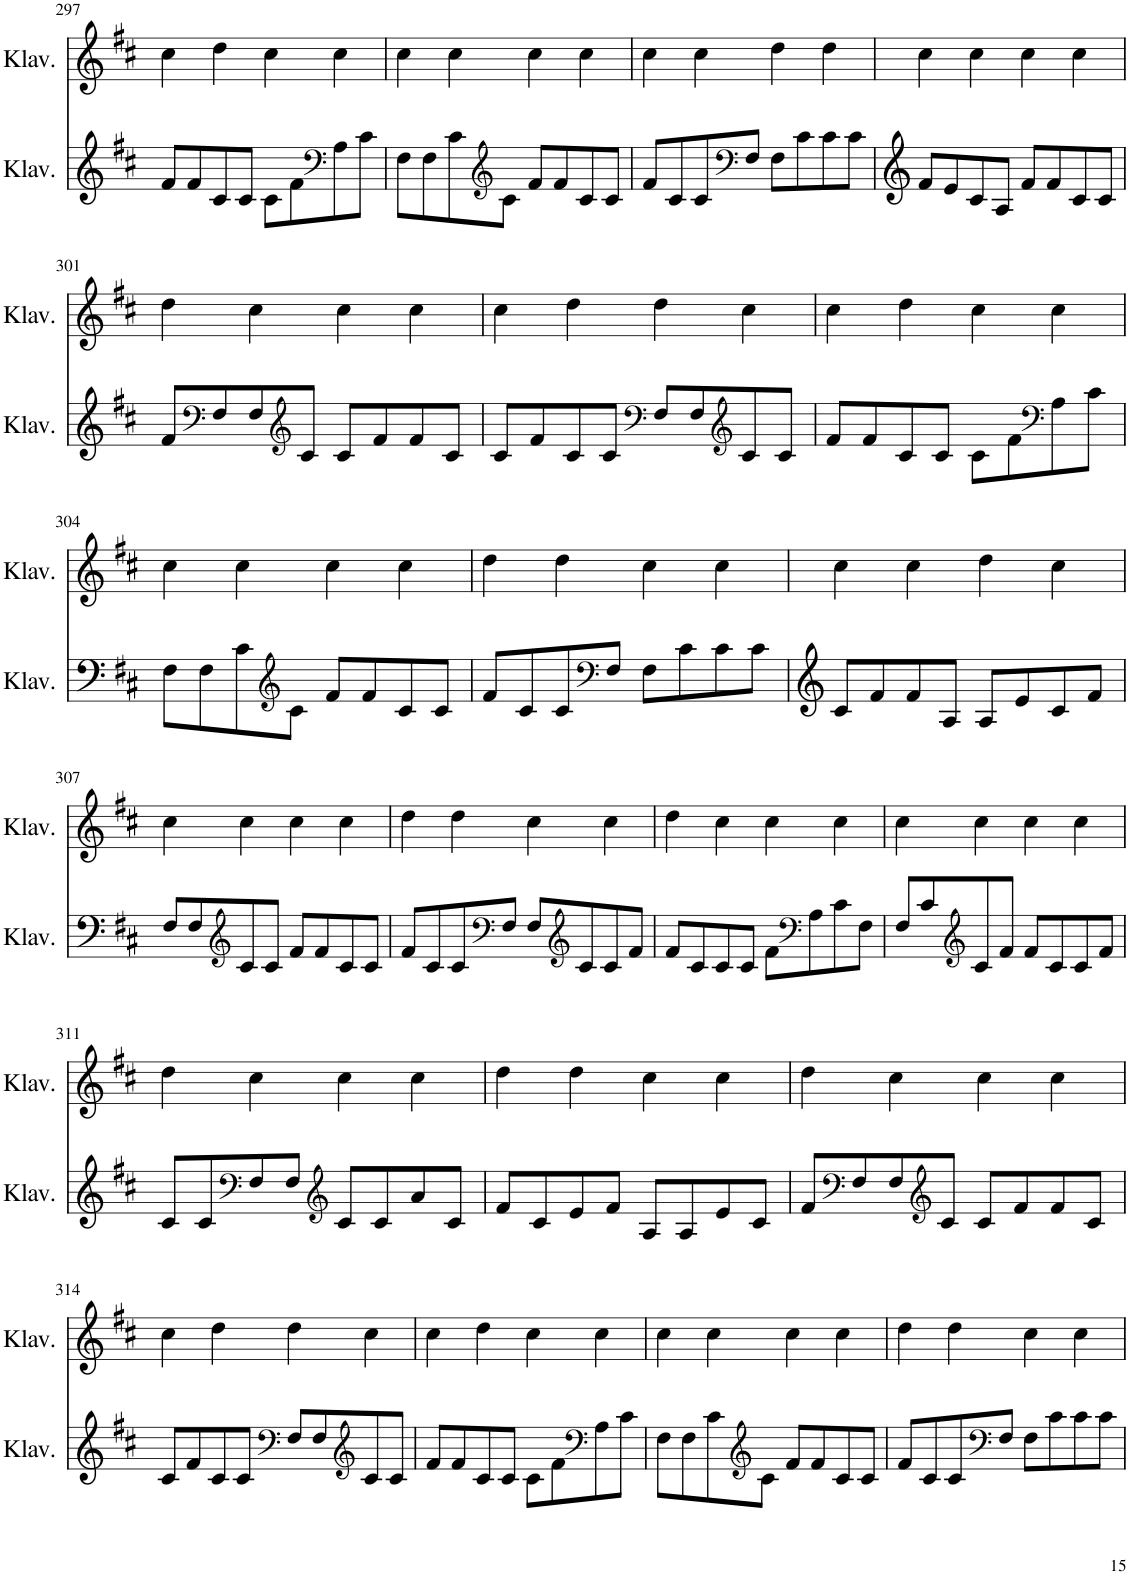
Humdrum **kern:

**kern	**kern
*part2	*part1
*staff2	*staff1
*I"Klavier	*I"Klavier
*I'Klav.	*I'Klav.
!!LO:PB:g=z
*clefG2	*clefG2
*k[f#c#]	*k[f#c#]
*M4/4	*M4/4
=297	=297
8f#/L	4cc#\
8f#/	.
8c#/	4dd\
8c#/J	.
8c#\L	4cc#\
8f#\	.
*clefF4	*
8A\	4cc#\
8c#\J	.
=298	=298
8F#\L	4cc#\
8F#\	.
8c#\	4cc#\
*clefG2	*
8c#\J	.
8f#/L	4cc#\
8f#/	.
8c#/	4cc#\
8c#/J	.
=299	=299
8f#/L	4cc#\
8c#/	.
8c#/	4cc#\
*clefF4	*
8F#/J	.
8F#\L	4dd\
8c#\	.
8c#\	4dd\
8c#\J	.
=300	=300
8f#/L	4cc#\
8e/	.
8c#/	4cc#\
8A/J	.
8f#/L	4cc#\
8f#/	.
8c#/	4cc#\
8c#/J	.
!!LO:LB:g=z
=301	=301
8f#/L	4dd\
*clefF4	*
8F#/	.
8F#/	4cc#\
*clefG2	*
8c#/J	.
8c#/L	4cc#\
8f#/	.
8f#/	4cc#\
8c#/J	.
=302	=302
8c#/L	4cc#\
8f#/	.
8c#/	4dd\
8c#/J	.
*clefF4	*
8F#/L	4dd\
8F#/	.
*clefG2	*
8c#/	4cc#\
8c#/J	.
=303	=303
8f#/L	4cc#\
8f#/	.
8c#/	4dd\
8c#/J	.
8c#\L	4cc#\
8f#\	.
*clefF4	*
8A\	4cc#\
8c#\J	.
!!LO:LB:g=z
=304	=304
8F#\L	4cc#\
8F#\	.
8c#\	4cc#\
*clefG2	*
8c#\J	.
8f#/L	4cc#\
8f#/	.
8c#/	4cc#\
8c#/J	.
=305	=305
8f#/L	4dd\
8c#/	.
8c#/	4dd\
*clefF4	*
8F#/J	.
8F#\L	4cc#\
8c#\	.
8c#\	4cc#\
8c#\J	.
=306	=306
8c#/L	4cc#\
8f#/	.
8f#/	4cc#\
8A/J	.
8A/L	4dd\
8e/	.
8c#/	4cc#\
8f#/J	.
!!LO:LB:g=z
=307	=307
8F#/L	4cc#\
8F#/	.
*clefG2	*
8c#/	4cc#\
8c#/J	.
8f#/L	4cc#\
8f#/	.
8c#/	4cc#\
8c#/J	.
=308	=308
8f#/L	4dd\
8c#/	.
8c#/	4dd\
*clefF4	*
8F#/J	.
8F#/L	4cc#\
*clefG2	*
8c#/	.
8c#/	4cc#\
8f#/J	.
=309	=309
8f#/L	4dd\
8c#/	.
8c#/	4cc#\
8c#/J	.
8f#\L	4cc#\
*clefF4	*
8A\	.
8c#\	4cc#\
8F#\J	.
=310	=310
8F#/L	4cc#\
8c#/	.
*clefG2	*
8c#/	4cc#\
8f#/J	.
8f#/L	4cc#\
8c#/	.
8c#/	4cc#\
8f#/J	.
!!LO:LB:g=z
=311	=311
8c#/L	4dd\
8c#/	.
*clefF4	*
8F#/	4cc#\
8F#/J	.
*clefG2	*
8c#/L	4cc#\
8c#/	.
8a/	4cc#\
8c#/J	.
=312	=312
8f#/L	4dd\
8c#/	.
8e/	4dd\
8f#/J	.
8A/L	4cc#\
8A/	.
8e/	4cc#\
8c#/J	.
=313	=313
8f#/L	4dd\
*clefF4	*
8F#/	.
8F#/	4cc#\
*clefG2	*
8c#/J	.
8c#/L	4cc#\
8f#/	.
8f#/	4cc#\
8c#/J	.
!!LO:LB:g=z
=314	=314
8c#/L	4cc#\
8f#/	.
8c#/	4dd\
8c#/J	.
*clefF4	*
8F#/L	4dd\
8F#/	.
*clefG2	*
8c#/	4cc#\
8c#/J	.
=315	=315
8f#/L	4cc#\
8f#/	.
8c#/	4dd\
8c#/J	.
8c#\L	4cc#\
8f#\	.
*clefF4	*
8A\	4cc#\
8c#\J	.
=316	=316
8F#\L	4cc#\
8F#\	.
8c#\	4cc#\
*clefG2	*
8c#\J	.
8f#/L	4cc#\
8f#/	.
8c#/	4cc#\
8c#/J	.
=317	=317
8f#/L	4dd\
8c#/	.
8c#/	4dd\
*clefF4	*
8F#/J	.
8F#\L	4cc#\
8c#\	.
8c#\	4cc#\
8c#\J	.
=	=
*-	*-
